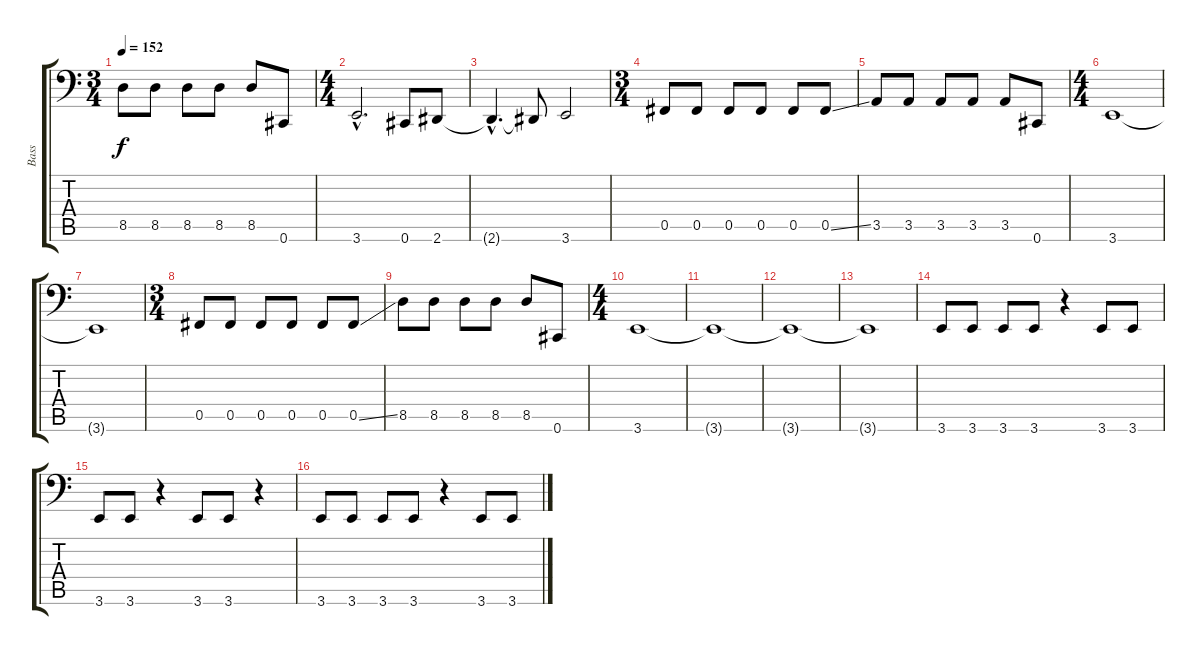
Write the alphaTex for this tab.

\track ("Bass" "Bass") {instrument electricbasspick}
\staff {score tabs}
\tuning (Db3 Ab2 E2 B1 Gb1 Db1) {hide}
\ts (3 4)
\tempo 152
\clef f4
\ks c
8.5.8{dy f} 8.5.8 8.5.8 8.5.8 8.5.8 0.6.8 |
\ts (4 4)
3.6{hac}.2{d} 0.6.8 2.6.8 |
2.6{hac t}.4{d} 2.6{t}.8 3.6.2 |
\ts (3 4)
0.5.8 0.5.8 0.5.8 0.5.8 0.5.8 0.5{ss}.8 |
3.5.8 3.5.8 3.5.8 3.5.8 3.5.8 0.6.8 |
\ts (4 4)
3.6.1 |
3.6{t}.1 |
\ts (3 4)
0.5.8 0.5.8 0.5.8 0.5.8 0.5.8 0.5{ss}.8 |
8.5.8 8.5.8 8.5.8 8.5.8 8.5.8 0.6.8 |
\ts (4 4)
3.6.1 |
3.6{t}.1 |
3.6{t}.1 |
3.6{t}.1 |
3.6.8 3.6.8 3.6.8 3.6.8 r.4 3.6.8 3.6.8 |
3.6.8 3.6.8 r.4 3.6.8 3.6.8 r.4 |
3.6.8 3.6.8 3.6.8 3.6.8 r.4 3.6.8 3.6.8
